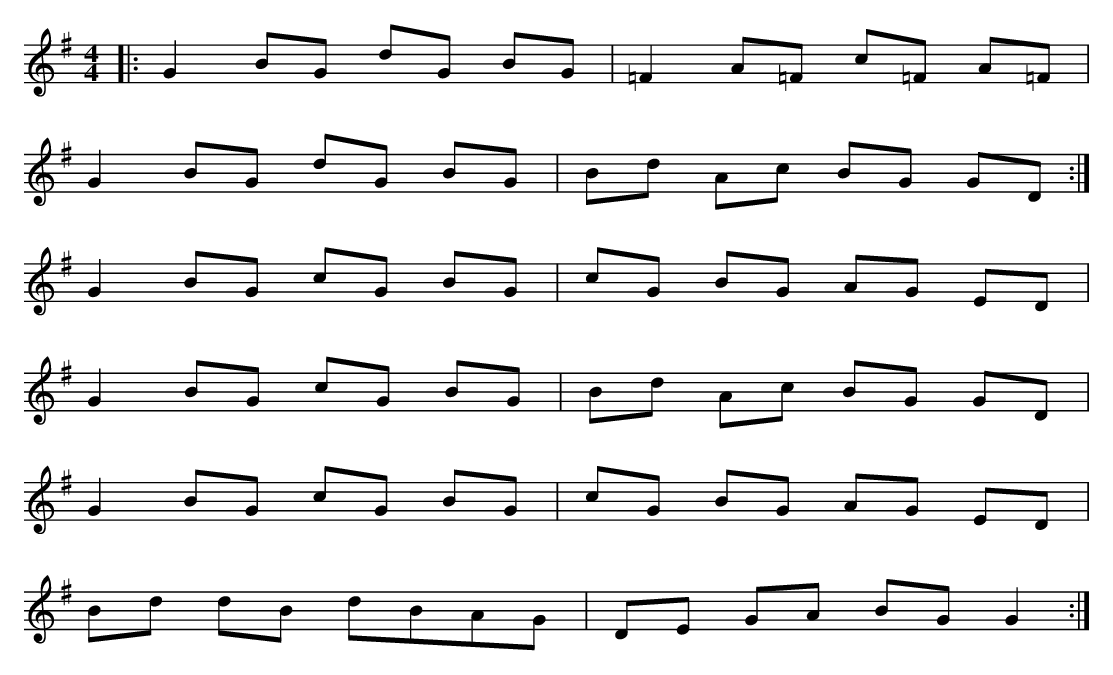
X:1
M:4/4
K:G
|:G2 BG dG BG|=F2 A=F c=F A=F|
G2 BG dG BG|Bd Ac BG GD:|
G2 BG cG BG|cG BG AG ED|
G2 BG cG BG|Bd Ac BG GD|
G2 BG cG BG|cG BG AG ED|
Bd dB dBAG|DE GA BG G2:|
